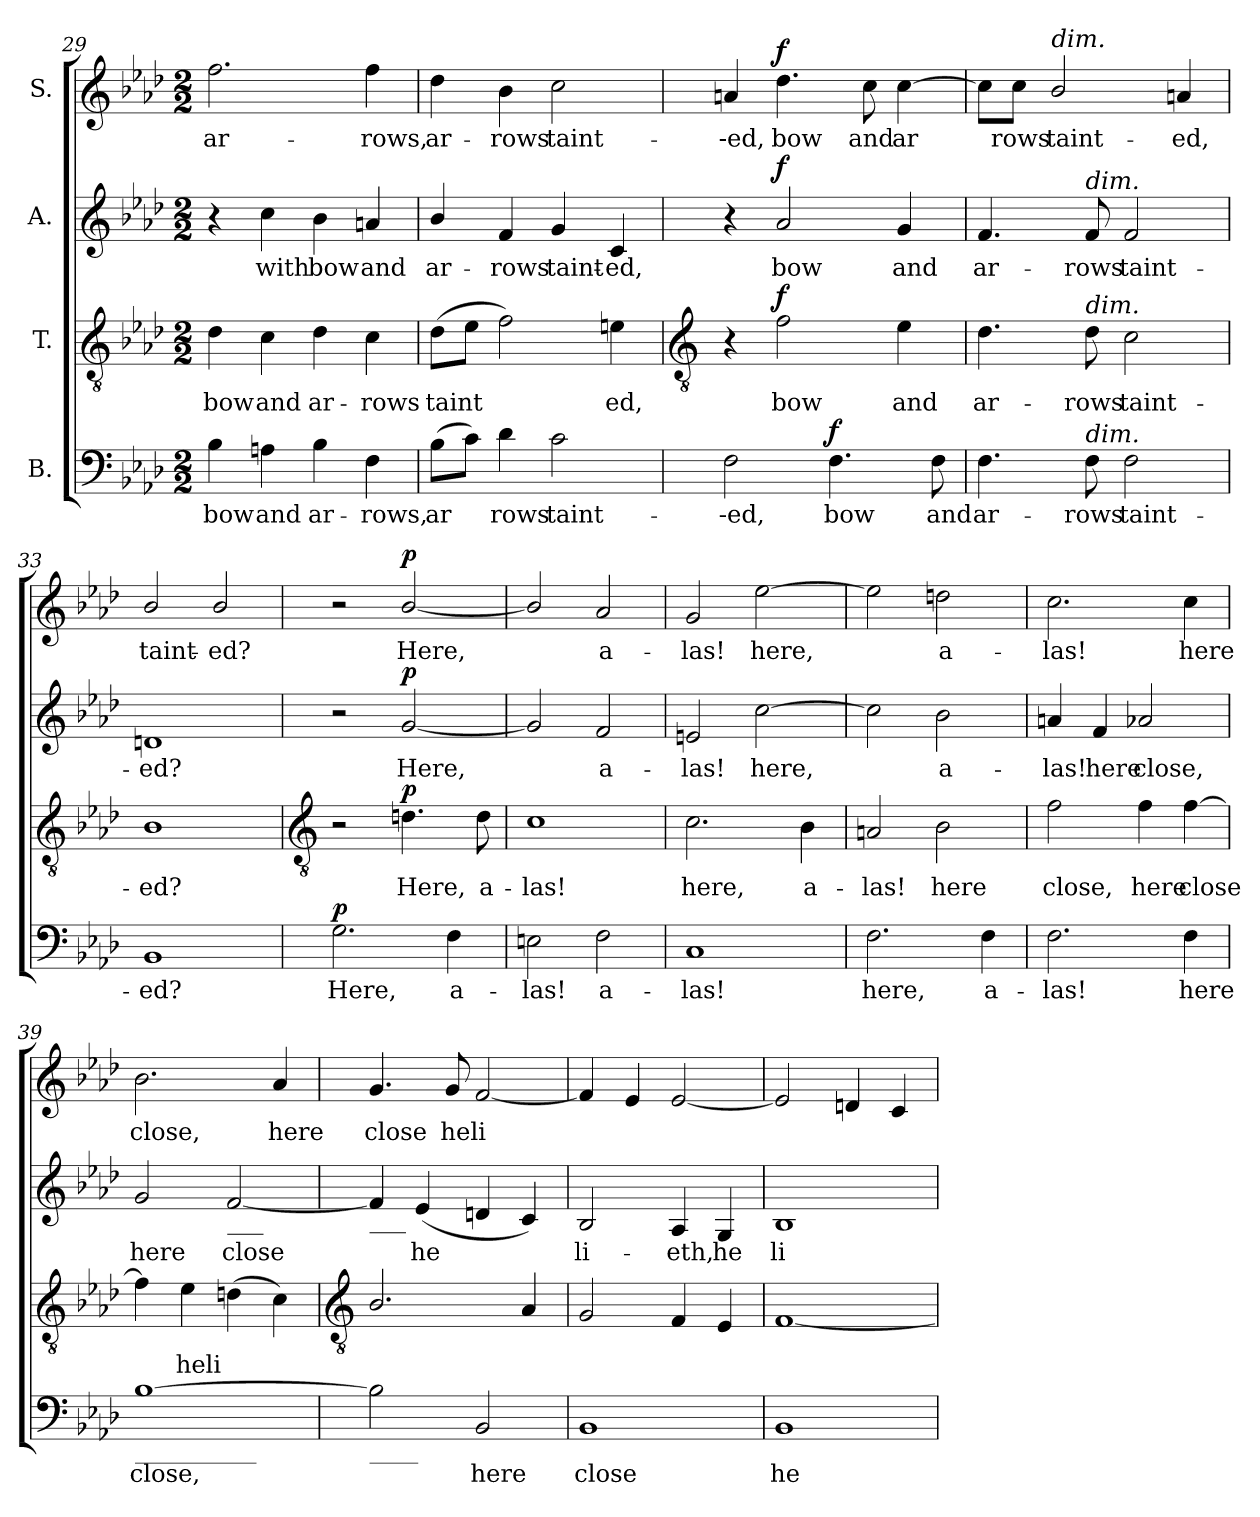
**kern	**text	**dynam	**kern	**text	**dynam	**kern	**text	**dynam	**kern	**text	**dynam
*part4	*part4	*part4	*part3	*part3	*part3	*part2	*part2	*part2	*part1	*part1	*part1
*staff4	*staff4	*staff4	*staff3	*staff3	*staff3	*staff2	*staff2	*staff2	*staff1	*staff1	*staff1
*I"B.	*	*	*I"T.	*	*	*I"A.	*	*	*I"S.	*	*
*clefF4	*	*	*clefGv2	*	*	*clefG2	*	*	*clefG2	*	*
*k[b-e-a-d-]	*	*	*k[b-e-a-d-]	*	*	*k[b-e-a-d-]	*	*	*k[b-e-a-d-]	*	*
*A-:	*	*	*A-:	*	*	*A-:	*	*	*A-:	*	*
*M2/2	*	*	*M2/2	*	*	*M2/2	*	*	*M2/2	*	*
=29	=29	=29	=29	=29	=29	=29	=29	=29	=29	=29	=29
!	!LO:LY:b	!	!	!LO:LY:b	!	!	!	!	!	!LO:LY:b	!
4B-	bow	.	4d-	bow	.	4r	.	.	2.ff	ar-	.
!	!LO:LY:b	!	!	!LO:LY:b	!	!	!LO:LY:b	!	!	!	!
4An	and	.	4c	and	.	4cc	with	.	.	.	.
!	!LO:LY:b	!	!	!LO:LY:b	!	!	!LO:LY:b	!	!	!	!
4B-	ar-	.	4d-	ar-	.	4b-	bow	.	.	.	.
!	!LO:LY:b	!	!	!LO:LY:b	!	!	!LO:LY:b	!	!	!LO:LY:b	!
4F	-rows,	.	4c	-rows	.	4an	and	.	4ff	-rows,	.
=30	=30	=30	=30	=30	=30	=30	=30	=30	=30	=30	=30
!	!LO:LY:b	!	!	!LO:LY:b	!	!	!LO:LY:b	!	!	!LO:LY:b	!
(>8B-L	ar	.	(>8d-L	taint	.	4b-/	ar-	.	4dd-	ar-	.
8cJ)	.	.	8e-J	.	.	.	.	.	.	.	.
!	!LO:LY:b	!	!	!	!	!	!LO:LY:b	!	!	!LO:LY:b	!
4d-	rows	.	2f)	.	.	4f	-rows	.	4b-	-rows	.
!	!LO:LY:b	!	!	!	!	!	!LO:LY:b	!	!	!LO:LY:b	!
2c	taint-	.	.	.	.	4g	taint-	.	2cc	taint-	.
!	!	!	!	!LO:LY:b	!	!	!LO:LY:b	!	!	!	!
.	.	.	4en	ed,	.	4c	-ed,	.	.	.	.
!!LO:LB:g=z
=31	=31	=31	=31	=31	=31	=31	=31	=31	=31	=31	=31
*	*	*	*clefGv2	*	*	*	*	*	*	*	*
!	!LO:LY:b	!	!	!	!	!	!	!	!	!LO:LY:b	!
2F	--ed,	.	4r	.	.	4r	.	.	4an	--ed,	.
!	!	!	!	!LO:LY:b	!LO:DY:a	!	!LO:LY:b	!LO:DY:a	!	!LO:LY:b	!LO:DY:a
.	.	.	2f	bow	f	2a-	bow	f	4.dd-	bow	f
!	!LO:LY:b	!LO:DY:a	!	!	!	!	!	!	!	!	!
4.F	bow	f	.	.	.	.	.	.	.	.	.
!	!	!	!	!	!	!	!	!	!	!LO:LY:b	!
.	.	.	.	.	.	.	.	.	8cc	and	.
!	!	!	!	!LO:LY:b	!	!	!LO:LY:b	!	!	!LO:LY:b	!
.	.	.	4e-	and	.	4g	and	.	[4cc	ar	.
!	!LO:LY:b	!	!	!	!	!	!	!	!	!	!
8F	and	.	.	.	.	.	.	.	.	.	.
=32	=32	=32	=32	=32	=32	=32	=32	=32	=32	=32	=32
!	!LO:LY:b	!	!	!LO:LY:b	!	!	!LO:LY:b	!	!	!	!
4.F	ar-	.	4.d-	ar-	.	4.f	ar-	.	8ccL]	.	.
!	!	!	!	!	!	!	!	!	!	!LO:LY:b	!
.	.	.	.	.	.	.	.	.	8ccJ	rows	.
!	!	!	!	!	!	!	!	!	!LO:TX:a:i:t=dim.	!	!
!	!	!	!	!	!	!	!	!	!	!LO:LY:b	!
.	.	.	.	.	.	.	.	.	2b-/	taint-	.
!	!	!	!	!	!	!LO:TX:a:i:t=dim.	!	!	!	!	!
!	!	!	!LO:TX:a:i:t=dim.	!	!	!	!	!	!	!	!
!LO:TX:a:i:t=dim.	!	!	!	!	!	!	!	!	!	!	!
!	!LO:LY:b	!	!	!LO:LY:b	!	!	!LO:LY:b	!	!	!	!
8F	-rows	.	8d-	-rows	.	8f	-rows	.	.	.	.
!	!LO:LY:b	!	!	!LO:LY:b	!	!	!LO:LY:b	!	!	!	!
2F	taint-	.	2c	taint-	.	2f	taint-	.	.	.	.
!	!	!	!	!	!	!	!	!	!	!LO:LY:b	!
.	.	.	.	.	.	.	.	.	4an/	-ed,	.
=33	=33	=33	=33	=33	=33	=33	=33	=33	=33	=33	=33
!	!LO:LY:b	!	!	!LO:LY:b	!	!	!LO:LY:b	!	!	!LO:LY:b	!
1BB-	-ed?	.	1B-	-ed?	.	1dn	-ed?	.	2b-/	taint-	.
!	!	!	!	!	!	!	!	!	!	!LO:LY:b	!
.	.	.	.	.	.	.	.	.	2b-/	-ed?	.
!!LO:LB:g=z
=34	=34	=34	=34	=34	=34	=34	=34	=34	=34	=34	=34
*	*	*	*clefGv2	*	*	*	*	*	*	*	*
!	!LO:LY:b	!LO:DY:a	!	!	!	!	!	!	!	!	!
2.G	Here,	p	2r	.	.	2r	.	.	2r	.	.
!	!	!	!	!LO:LY:b	!LO:DY:a	!	!LO:LY:b	!LO:DY:a	!	!LO:LY:b	!LO:DY:a
.	.	.	4.dn	Here,	p	[2g	Here,	p	[2b-/	Here,	p
!	!LO:LY:b	!	!	!	!	!	!	!	!	!	!
4F	a-	.	.	.	.	.	.	.	.	.	.
!	!	!	!	!LO:LY:b	!	!	!	!	!	!	!
.	.	.	8d	a-	.	.	.	.	.	.	.
=35	=35	=35	=35	=35	=35	=35	=35	=35	=35	=35	=35
!	!LO:LY:b	!	!	!LO:LY:b	!	!	!	!	!	!	!
2En	-las!	.	1c	-las!	.	2g]	.	.	2b-/]	.	.
!	!LO:LY:b	!	!	!	!	!	!LO:LY:b	!	!	!LO:LY:b	!
2F	a-	.	.	.	.	2f	a-	.	2a-	a-	.
=36	=36	=36	=36	=36	=36	=36	=36	=36	=36	=36	=36
!	!LO:LY:b	!	!	!LO:LY:b	!	!	!LO:LY:b	!	!	!LO:LY:b	!
1C	-las!	.	2.c	here,	.	2en	-las!	.	2g	-las!	.
!	!	!	!	!	!	!	!LO:LY:b	!	!	!LO:LY:b	!
.	.	.	.	.	.	[2cc	here,	.	[2ee-	here,	.
!	!	!	!	!LO:LY:b	!	!	!	!	!	!	!
.	.	.	4B-	a-	.	.	.	.	.	.	.
=37	=37	=37	=37	=37	=37	=37	=37	=37	=37	=37	=37
!	!LO:LY:b	!	!	!LO:LY:b	!	!	!	!	!	!	!
2.F	here,	.	2An	-las!	.	2cc]	.	.	2ee-]	.	.
!	!	!	!	!LO:LY:b	!	!	!LO:LY:b	!	!	!LO:LY:b	!
.	.	.	2B-	here	.	2b-	a-	.	2ddn	a-	.
!	!LO:LY:b	!	!	!	!	!	!	!	!	!	!
4F	a-	.	.	.	.	.	.	.	.	.	.
=38	=38	=38	=38	=38	=38	=38	=38	=38	=38	=38	=38
!	!LO:LY:b	!	!	!LO:LY:b	!	!	!LO:LY:b	!	!	!LO:LY:b	!
2.F	-las!	.	2f	close,	.	4an	-las!	.	2.cc	-las!	.
!	!	!	!	!	!	!	!LO:LY:b	!	!	!	!
.	.	.	.	.	.	4f	here	.	.	.	.
!	!	!	!	!LO:LY:b	!	!	!LO:LY:b	!	!	!	!
.	.	.	4f	here	.	2a-X	close,	.	.	.	.
!	!LO:LY:b	!	!	!LO:LY:b	!	!	!	!	!	!LO:LY:b	!
4F	here	.	[4f	close	.	.	.	.	4cc	here	.
=39	=39	=39	=39	=39	=39	=39	=39	=39	=39	=39	=39
!LO:TX:b:t=__________	!	!	!	!	!	!	!	!	!	!	!
!	!LO:LY:b	!	!	!	!	!	!LO:LY:b	!	!	!LO:LY:b	!
[1B-	close,	.	4f]	.	.	2g	here	.	2.b-	close,	.
!	!	!	!	!LO:LY:b	!	!	!	!	!	!	!
.	.	.	4e-	he	.	.	.	.	.	.	.
!	!	!	!	!	!	!LO:TX:b:t=___	!	!	!	!	!
!	!	!	!	!LO:LY:b	!	!	!LO:LY:b	!	!	!	!
.	.	.	(>4dn	li	.	[2f	close	.	.	.	.
!	!	!	!	!	!	!	!	!	!	!LO:LY:b	!
.	.	.	4c)	.	.	.	.	.	4a-	here	.
!!LO:LB:g=z
=40	=40	=40	=40	=40	=40	=40	=40	=40	=40	=40	=40
*	*	*	*clefGv2	*	*	*	*	*	*	*	*
!	!	!	!	!	!	!LO:TX:b:t=___	!	!	!	!	!
!LO:TX:b:t=____	!	!	!	!	!	!	!	!	!	!	!
!	!	!	!	!	!	!	!	!	!	!LO:LY:b	!
2B-]	.	.	2.B-/	.	.	4f]	.	.	4.g	close	.
!	!	!	!	!	!	!	!LO:LY:b	!	!	!	!
.	.	.	.	.	.	(<4e-	he	.	.	.	.
!	!	!	!	!	!	!	!	!	!	!LO:LY:b	!
.	.	.	.	.	.	.	.	.	8g	he	.
!	!LO:LY:b	!	!	!	!	!	!	!	!	!LO:LY:b	!
2BB-	here	.	.	.	.	4dn	.	.	[2f	li	.
.	.	.	4A-	.	.	4c)	.	.	.	.	.
=41	=41	=41	=41	=41	=41	=41	=41	=41	=41	=41	=41
!	!LO:LY:b	!	!	!	!	!	!LO:LY:b	!	!	!	!
1BB-	close	.	2G	.	.	2B-	li-	.	4f]	.	.
.	.	.	.	.	.	.	.	.	4e-	.	.
!	!	!	!	!	!	!	!LO:LY:b	!	!	!	!
.	.	.	4F	.	.	4A-	-eth,	.	[2e-	.	.
!	!	!	!	!	!	!	!LO:LY:b	!	!	!	!
.	.	.	4E-	.	.	4G	he	.	.	.	.
=42	=42	=42	=42	=42	=42	=42	=42	=42	=42	=42	=42
!	!LO:LY:b	!	!	!	!	!	!LO:LY:b	!	!	!	!
1BB-	he	.	[1F	.	.	1B-	li-	.	2e-]	.	.
.	.	.	.	.	.	.	.	.	4dn	.	.
.	.	.	.	.	.	.	.	.	4c	.	.
=	=	=	=	=	=	=	=	=	=	=	=
*-	*-	*-	*-	*-	*-	*-	*-	*-	*-	*-	*-
